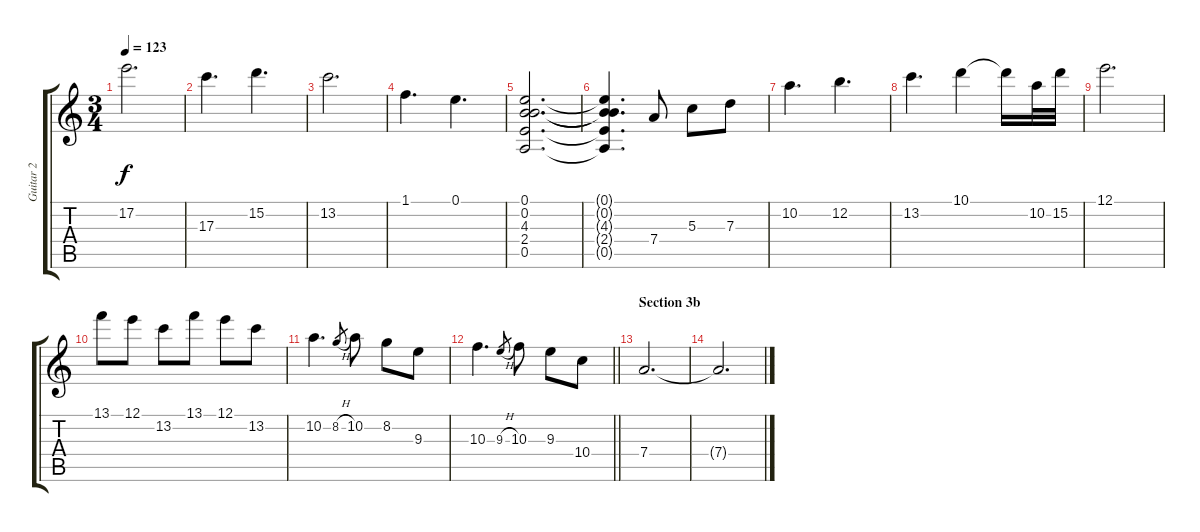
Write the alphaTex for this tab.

\track ("Guitar 2" "Guitar 2") {instrument distortionguitar}
\staff {score tabs}
\tuning (E4 B3 G3 D3 A2 E2) {hide}
\ts (3 4)
\tempo 123
\clef g2
\ks c
17.2.2{d dy f} |
17.3.4{d} 15.2.4{d} |
13.2.2{d} |
1.1.4{d} 0.1.4{d} |
(0.1 0.2 4.3 2.4 0.5).2{d volume 13} |
(0.1{t} 0.2{t} 4.3{t} 2.4{t} 0.5{t}).4{d} 7.4.8 5.3.8 7.3.8 |
10.2.4{d} 12.2.4{d} |
13.2.4{d} 10.1.4 10.1{t}.16 10.2.32 15.2.32 |
12.1.2{d} |
13.1.8 12.1.8 13.2.8 13.1.8 12.1.8 13.2.8 |
10.2.4{d} 8.2{h}.8{gr} 10.2.8 8.2.8 9.3.8 |
\barLineRight lightlight
10.3.4{d} 9.3{h}.8{gr} 10.3.8 9.3.8 10.4.8 |
\section ("" "Section 3b")
7.4.2{d} |
7.4{t}.2{d}
